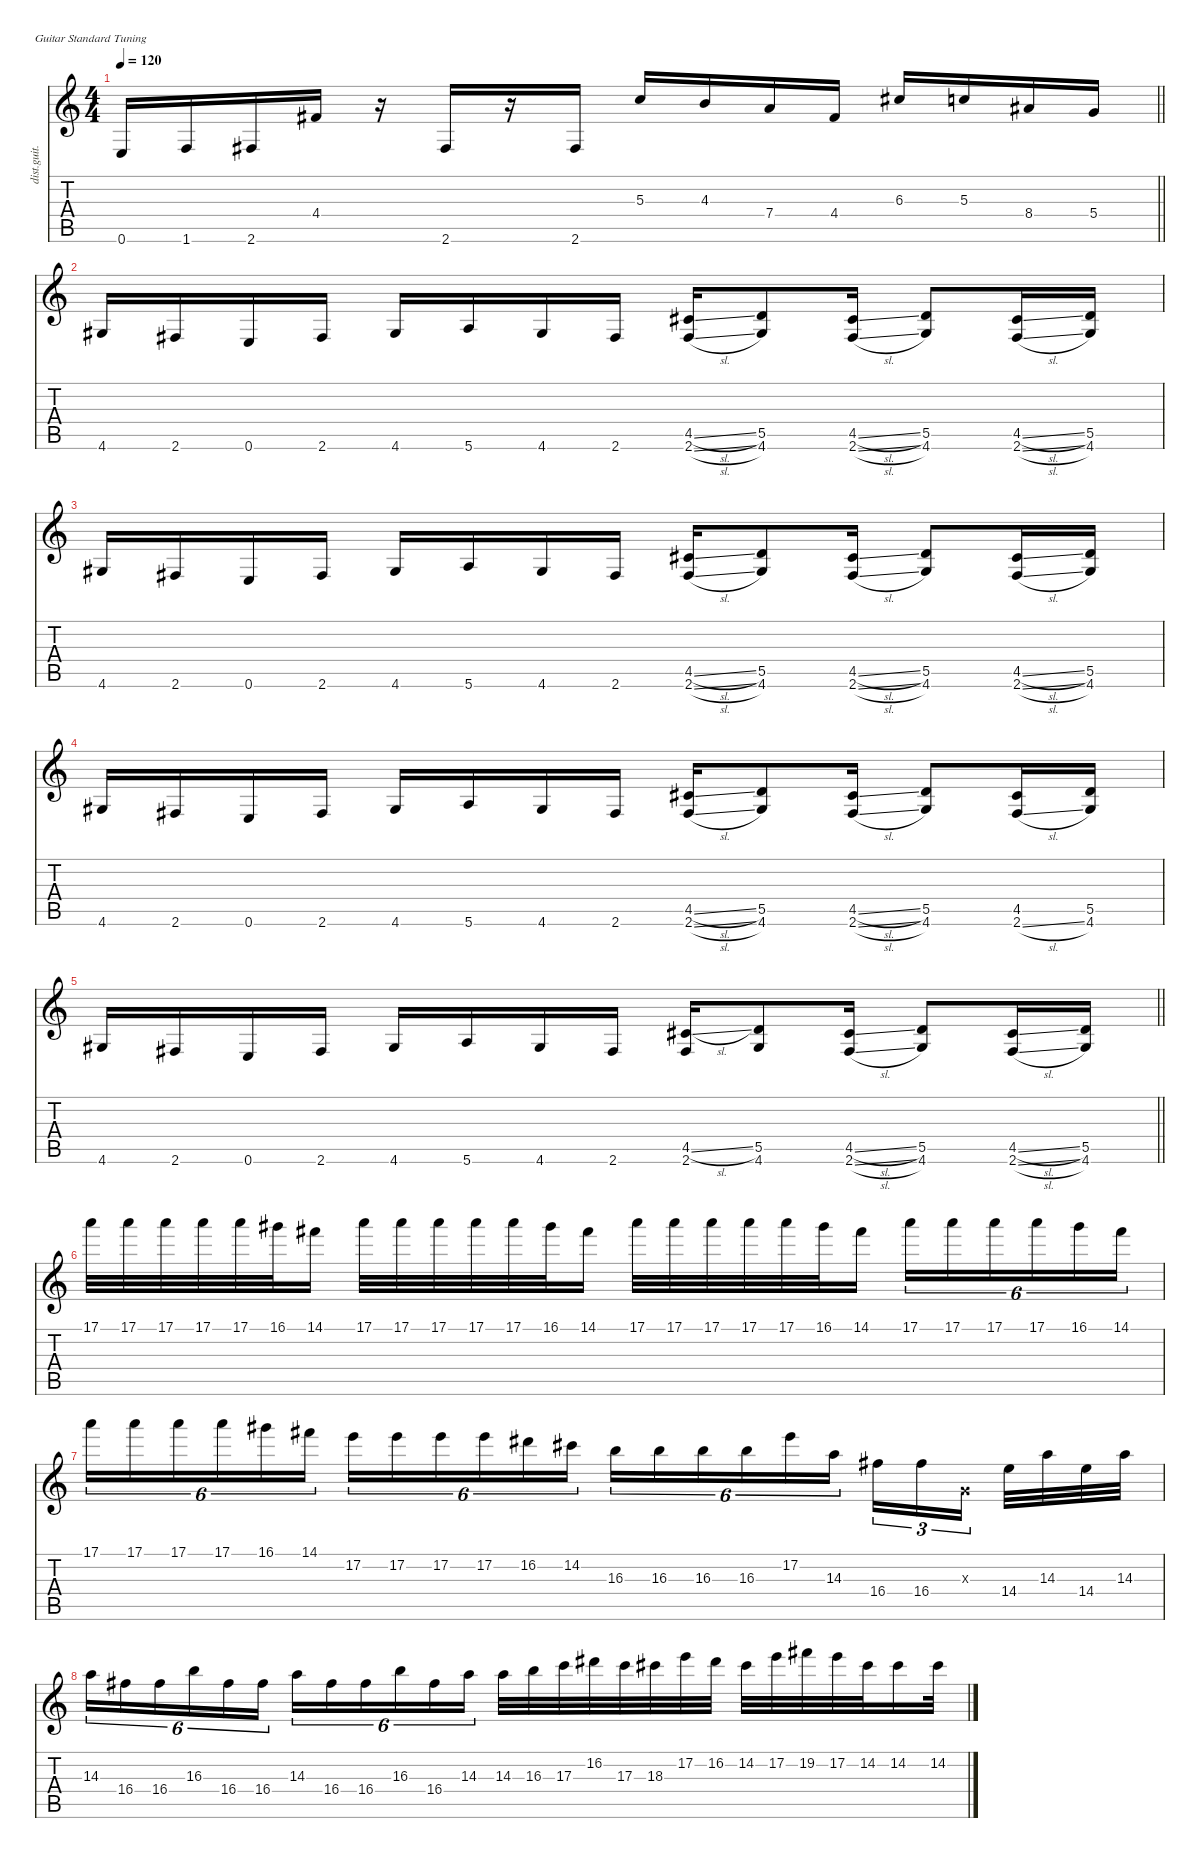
\defaultSystemsLayout 4
\hideDynamics
\bracketExtendMode nobrackets
\otherSystemsTrackNameOrientation horizontal
\track ("Mustaine" "dist.guit.") {defaultSystemsLayout 4 instrument distortionguitar}
\staff {score tabs}
\tuning (E4 B3 G3 D3 A2 E2)
\ts (4 4)
\tempo 120
\clef g2
\barLineRight lightlight
\ks c
0.6.16{dy f beam Up} 1.6.16{beam Up} 2.6{acc #}.16{beam Up} 4.4{acc #}.16{beam Up} r.16{beam Up} 2.6{acc #}.16{beam Up} r.16{beam Up} 2.6{acc #}.16{beam Up} 5.3.16{beam Up} 4.3.16{beam Up} 7.4.16{beam Up} 4.4{acc #}.16{beam Up} 6.3{acc #}.16{beam Up} 5.3.16{beam Up} 8.4{acc #}.16{beam Up} 5.4.16{beam Up} |
4.6{acc #}.16{beam Up} 2.6{acc #}.16{beam Up} 0.6.16{beam Up} 2.6{acc #}.16{beam Up} 4.6{acc #}.16{beam Up} 5.6.16{beam Up} 4.6{acc #}.16{beam Up} 2.6{acc #}.16{beam Up} (4.5{sl acc #} 2.6{sl acc #}).16{beam Up} (5.5 4.6{acc #}).8{beam Up} (4.5{sl acc #} 2.6{sl acc #}).16{beam Up} (5.5 4.6{acc #}).8{beam Up} (4.5{sl acc #} 2.6{sl acc #}).16{beam Up} (5.5 4.6{acc #}).16{beam Up} |
4.6{acc #}.16{beam Up} 2.6{acc #}.16{beam Up} 0.6.16{beam Up} 2.6{acc #}.16{beam Up} 4.6{acc #}.16{beam Up} 5.6.16{beam Up} 4.6{acc #}.16{beam Up} 2.6{acc #}.16{beam Up} (4.5{sl acc #} 2.6{sl acc #}).16{beam Up} (5.5 4.6{acc #}).8{beam Up} (4.5{sl acc #} 2.6{sl acc #}).16{beam Up} (5.5 4.6{acc #}).8{beam Up} (4.5{sl acc #} 2.6{sl acc #}).16{beam Up} (5.5 4.6{acc #}).16{beam Up} |
4.6{acc #}.16{beam Up} 2.6{acc #}.16{beam Up} 0.6.16{beam Up} 2.6{acc #}.16{beam Up} 4.6{acc #}.16{beam Up} 5.6.16{beam Up} 4.6{acc #}.16{beam Up} 2.6{acc #}.16{beam Up} (4.5{sl acc #} 2.6{sl acc #}).16{beam Up} (5.5 4.6{acc #}).8{beam Up} (4.5{sl acc #} 2.6{sl acc #}).16{beam Up} (5.5 4.6{acc #}).8{beam Up} (4.5{acc #} 2.6{sl acc #}).16{beam Up} (5.5 4.6{acc #}).16{beam Up} |
\barLineRight lightlight
4.6{acc #}.16{beam Up} 2.6{acc #}.16{beam Up} 0.6.16{beam Up} 2.6{acc #}.16{beam Up} 4.6{acc #}.16{beam Up} 5.6.16{beam Up} 4.6{acc #}.16{beam Up} 2.6{acc #}.16{beam Up} (4.5{sl acc #} 2.6{acc #}).16{beam Up} (5.5 4.6{acc #}).8{beam Up} (4.5{sl acc #} 2.6{sl acc #}).16{beam Up} (5.5 4.6{acc #}).8{beam Up} (4.5{sl acc #} 2.6{sl acc #}).16{beam Up} (5.5 4.6{acc #}).16{beam Up} |
17.1.32{beam Down} 17.1.32{beam Down} 17.1.32{beam Down} 17.1.32{beam Down} 17.1.32{beam Down} 16.1{acc #}.32{beam Down} 14.1{acc #}.16{beam Down} 17.1.32{beam Down} 17.1.32{beam Down} 17.1.32{beam Down} 17.1.32{beam Down} 17.1.32{beam Down} 16.1{acc #}.32{beam Down} 14.1{acc #}.16{beam Down} 17.1.32{beam Down} 17.1.32{beam Down} 17.1.32{beam Down} 17.1.32{beam Down} 17.1.32{beam Down} 16.1{acc #}.32{beam Down} 14.1{acc #}.16{beam Down} 17.1.16{tu (6 4) beam Down} 17.1.16{tu (6 4) beam Down} 17.1.16{tu (6 4) beam Down} 17.1.16{tu (6 4) beam Down} 16.1{acc #}.16{tu (6 4) beam Down} 14.1{acc #}.16{tu (6 4) beam Down} |
17.1.16{tu (6 4) beam Down} 17.1.16{tu (6 4) beam Down} 17.1.16{tu (6 4) beam Down} 17.1.16{tu (6 4) beam Down} 16.1{acc #}.16{tu (6 4) beam Down} 14.1{acc #}.16{tu (6 4) beam Down} 17.2.16{tu (6 4) beam Down} 17.2.16{tu (6 4) beam Down} 17.2.16{tu (6 4) beam Down} 17.2.16{tu (6 4) beam Down} 16.2{acc #}.16{tu (6 4) beam Down} 14.2{acc #}.16{tu (6 4) beam Down} 16.3.16{tu (6 4) beam Down} 16.3.16{tu (6 4) beam Down} 16.3.16{tu (6 4) beam Down} 16.3.16{tu (6 4) beam Down} 17.2.16{tu (6 4) beam Down} 14.3.16{tu (6 4) beam Down} 16.4{acc #}.16{tu (3 2) beam Down} 16.4{acc #}.16{tu (3 2) beam Down} 0.3{x}.16{tu (3 2) beam Down} 14.4.32{beam Down} 14.3.32{beam Down} 14.4.32{beam Down} 14.3.32{beam Down} |
14.3.16{tu (6 4) beam Down} 16.4{acc #}.16{tu (6 4) beam Down} 16.4{acc #}.16{tu (6 4) beam Down} 16.3.16{tu (6 4) beam Down} 16.4{acc #}.16{tu (6 4) beam Down} 16.4{acc #}.16{tu (6 4) beam Down} 14.3.16{tu (6 4) beam Down} 16.4{acc #}.16{tu (6 4) beam Down} 16.4{acc #}.16{tu (6 4) beam Down} 16.3.16{tu (6 4) beam Down} 16.4{acc #}.16{tu (6 4) beam Down} 14.3.16{tu (6 4) beam Down} 14.3.32{beam Down} 16.3.32{beam Down} 17.3.32{beam Down} 16.2{acc #}.32{beam Down} 17.3.32{beam Down} 18.3{acc #}.32{beam Down} 17.2.32{beam Down} 16.2{acc #}.32{beam Down} 14.2{acc #}.32{beam Down} 17.2.32{beam Down} 19.2{acc #}.32{beam Down} 17.2.32{beam Down} 14.2{acc #}.32{beam Down} 14.2{acc #}.16{beam Down} 14.2{acc #}.32{beam Down}
